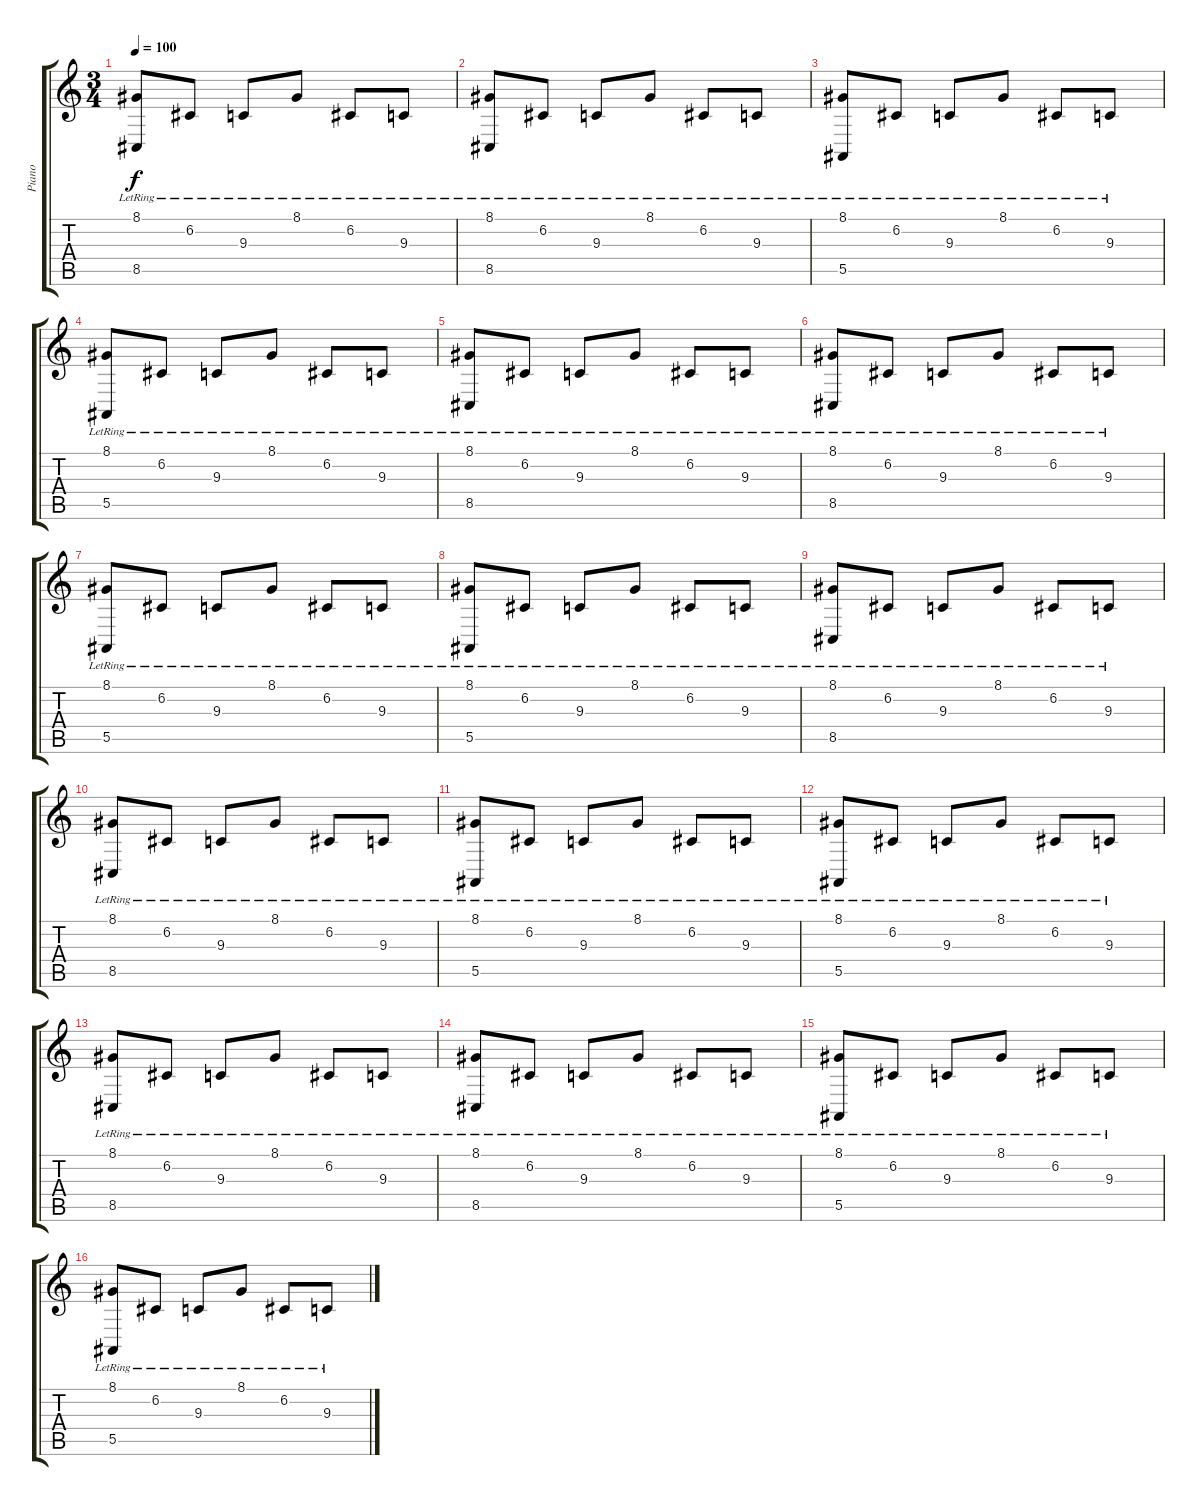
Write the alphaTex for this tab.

\track ("Piano" "Piano") {instrument acousticgrandpiano}
\staff {score tabs}
\tuning (C4 G3 Eb3 Bb2 F2 C2) {hide}
\ts (3 4)
\tempo 100
\clef g2
\ks c
(8.1{lr} 8.5{lr}).8{dy f} 6.2{lr}.8 9.3{lr}.8 8.1{lr}.8 6.2{lr}.8 9.3{lr}.8 |
(8.1{lr} 8.5{lr}).8 6.2{lr}.8 9.3{lr}.8 8.1{lr}.8 6.2{lr}.8 9.3{lr}.8 |
(8.1{lr} 5.5{lr}).8 6.2{lr}.8 9.3{lr}.8 8.1{lr}.8 6.2{lr}.8 9.3{lr}.8 |
(8.1{lr} 5.5{lr}).8 6.2{lr}.8 9.3{lr}.8 8.1{lr}.8 6.2{lr}.8 9.3{lr}.8 |
(8.1{lr} 8.5{lr}).8 6.2{lr}.8 9.3{lr}.8 8.1{lr}.8 6.2{lr}.8 9.3{lr}.8 |
(8.1{lr} 8.5{lr}).8 6.2{lr}.8 9.3{lr}.8 8.1{lr}.8 6.2{lr}.8 9.3{lr}.8 |
(8.1{lr} 5.5{lr}).8 6.2{lr}.8 9.3{lr}.8 8.1{lr}.8 6.2{lr}.8 9.3{lr}.8 |
(8.1{lr} 5.5{lr}).8 6.2{lr}.8 9.3{lr}.8 8.1{lr}.8 6.2{lr}.8 9.3{lr}.8 |
(8.1{lr} 8.5{lr}).8 6.2{lr}.8 9.3{lr}.8 8.1{lr}.8 6.2{lr}.8 9.3{lr}.8 |
(8.1{lr} 8.5{lr}).8 6.2{lr}.8 9.3{lr}.8 8.1{lr}.8 6.2{lr}.8 9.3{lr}.8 |
(8.1{lr} 5.5{lr}).8 6.2{lr}.8 9.3{lr}.8 8.1{lr}.8 6.2{lr}.8 9.3{lr}.8 |
(8.1{lr} 5.5{lr}).8 6.2{lr}.8 9.3{lr}.8 8.1{lr}.8 6.2{lr}.8 9.3{lr}.8 |
(8.1{lr} 8.5{lr}).8 6.2{lr}.8 9.3{lr}.8 8.1{lr}.8 6.2{lr}.8 9.3{lr}.8 |
(8.1{lr} 8.5{lr}).8 6.2{lr}.8 9.3{lr}.8 8.1{lr}.8 6.2{lr}.8 9.3{lr}.8 |
(8.1{lr} 5.5{lr}).8 6.2{lr}.8 9.3{lr}.8 8.1{lr}.8 6.2{lr}.8 9.3{lr}.8 |
(8.1{lr} 5.5{lr}).8 6.2{lr}.8 9.3{lr}.8 8.1{lr}.8 6.2{lr}.8 9.3{lr}.8
